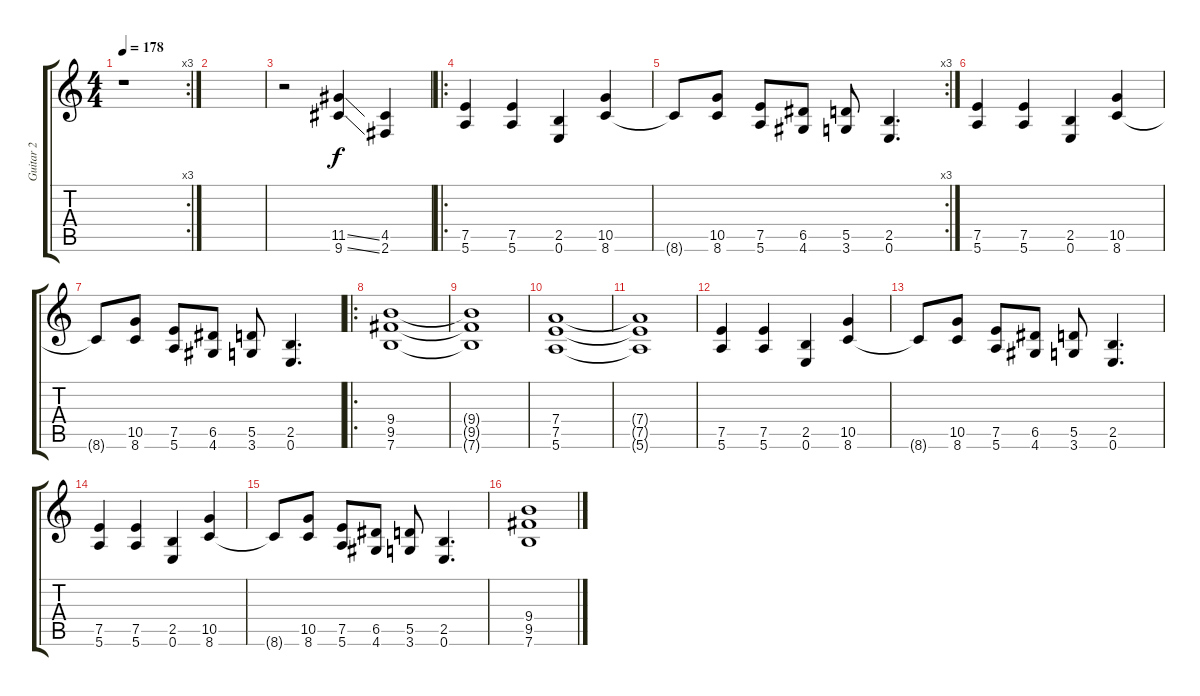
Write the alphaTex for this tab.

\track ("Guitar 2" "Guitar 2") {instrument distortionguitar}
\staff {score tabs}
\tuning (E4 B3 G3 D3 A2 E2) {hide}
\rc 3
\ts (4 4)
\tempo 178
\clef g2
\ks c
r.1{dy f} |
|
r.2 (11.5{ss} 9.6{ss}).4 (4.5 2.6).4 |
\ro
(7.5 5.6).4 (7.5 5.6).4 (2.5 0.6).4 (10.5 8.6).4 |
\rc 3
8.6{t}.8 (10.5 8.6).8 (7.5 5.6).8 (6.5 4.6).8 (5.5 3.6).8 (2.5 0.6).4{d} |
(7.5 5.6).4 (7.5 5.6).4 (2.5 0.6).4 (10.5 8.6).4 |
8.6{t}.8 (10.5 8.6).8 (7.5 5.6).8 (6.5 4.6).8 (5.5 3.6).8 (2.5 0.6).4{d} |
\ro
(9.4 9.5 7.6).1 |
(9.4{t} 9.5{t} 7.6{t}).1 |
(7.4 7.5 5.6).1 |
(7.4{t} 7.5{t} 5.6{t}).1 |
(7.5 5.6).4 (7.5 5.6).4 (2.5 0.6).4 (10.5 8.6).4 |
8.6{t}.8 (10.5 8.6).8 (7.5 5.6).8 (6.5 4.6).8 (5.5 3.6).8 (2.5 0.6).4{d} |
(7.5 5.6).4 (7.5 5.6).4 (2.5 0.6).4 (10.5 8.6).4 |
8.6{t}.8 (10.5 8.6).8 (7.5 5.6).8 (6.5 4.6).8 (5.5 3.6).8 (2.5 0.6).4{d} |
(9.4 9.5 7.6).1
